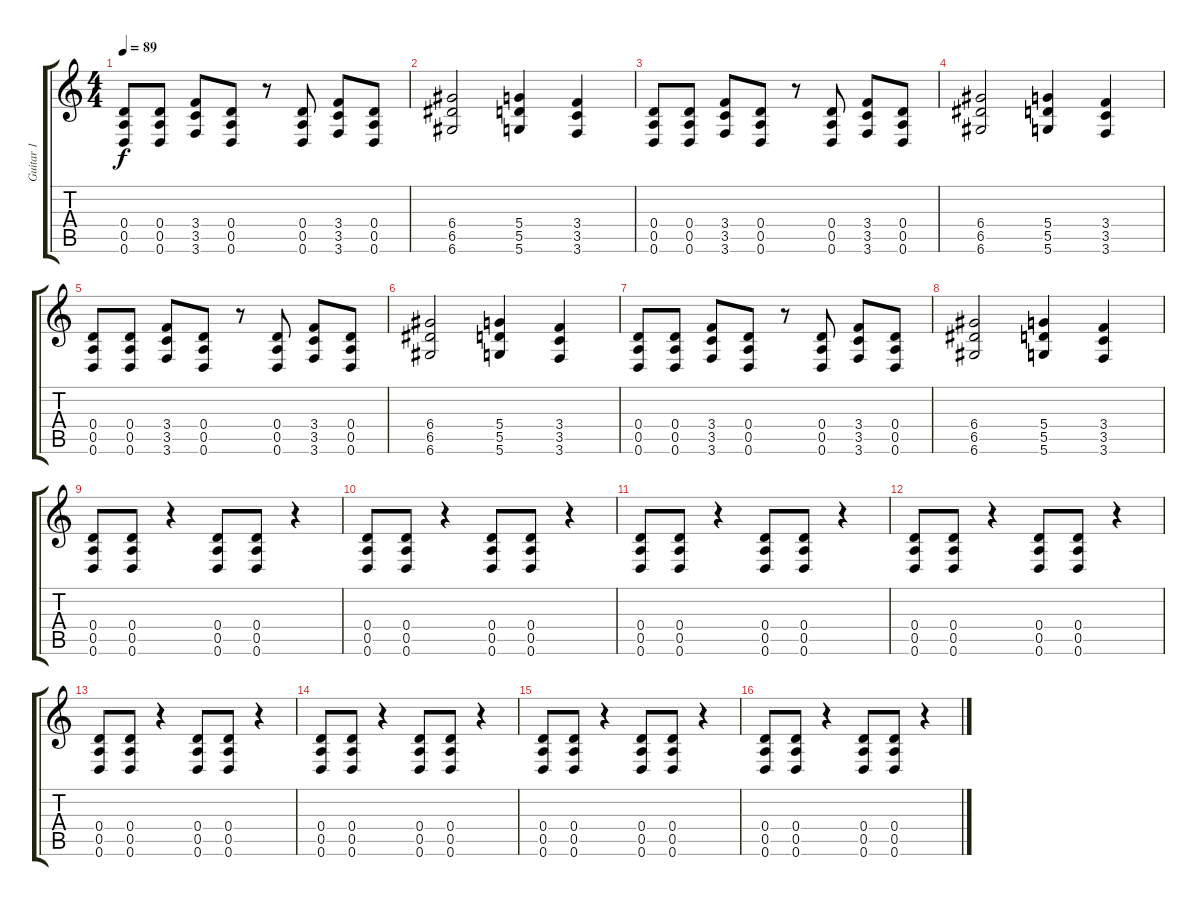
\track ("Guitar 1" "Guitar 1") {instrument distortionguitar}
\staff {score tabs}
\tuning (E4 B3 G3 D3 A2 D2) {hide}
\ts (4 4)
\tempo 89
\clef g2
\ks c
(0.4 0.5 0.6).8{dy f} (0.4 0.5 0.6).8 (3.4 3.5 3.6).8 (0.4 0.5 0.6).8 r.8 (0.4 0.5 0.6).8 (3.4 3.5 3.6).8 (0.4 0.5 0.6).8 |
(6.4 6.5 6.6).2 (5.4 5.5 5.6).4 (3.4 3.5 3.6).4 |
(0.4 0.5 0.6).8 (0.4 0.5 0.6).8 (3.4 3.5 3.6).8 (0.4 0.5 0.6).8 r.8 (0.4 0.5 0.6).8 (3.4 3.5 3.6).8 (0.4 0.5 0.6).8 |
(6.4 6.5 6.6).2 (5.4 5.5 5.6).4 (3.4 3.5 3.6).4 |
(0.4 0.5 0.6).8 (0.4 0.5 0.6).8 (3.4 3.5 3.6).8 (0.4 0.5 0.6).8 r.8 (0.4 0.5 0.6).8 (3.4 3.5 3.6).8 (0.4 0.5 0.6).8 |
(6.4 6.5 6.6).2 (5.4 5.5 5.6).4 (3.4 3.5 3.6).4 |
(0.4 0.5 0.6).8 (0.4 0.5 0.6).8 (3.4 3.5 3.6).8 (0.4 0.5 0.6).8 r.8 (0.4 0.5 0.6).8 (3.4 3.5 3.6).8 (0.4 0.5 0.6).8 |
(6.4 6.5 6.6).2 (5.4 5.5 5.6).4 (3.4 3.5 3.6).4 |
(0.4 0.5 0.6).8 (0.4 0.5 0.6).8 r.4 (0.4 0.5 0.6).8 (0.4 0.5 0.6).8 r.4 |
(0.4 0.5 0.6).8 (0.4 0.5 0.6).8 r.4 (0.4 0.5 0.6).8 (0.4 0.5 0.6).8 r.4 |
(0.4 0.5 0.6).8 (0.4 0.5 0.6).8 r.4 (0.4 0.5 0.6).8 (0.4 0.5 0.6).8 r.4 |
(0.4 0.5 0.6).8 (0.4 0.5 0.6).8 r.4 (0.4 0.5 0.6).8 (0.4 0.5 0.6).8 r.4 |
(0.4 0.5 0.6).8 (0.4 0.5 0.6).8 r.4 (0.4 0.5 0.6).8 (0.4 0.5 0.6).8 r.4 |
(0.4 0.5 0.6).8 (0.4 0.5 0.6).8 r.4 (0.4 0.5 0.6).8 (0.4 0.5 0.6).8 r.4 |
(0.4 0.5 0.6).8 (0.4 0.5 0.6).8 r.4 (0.4 0.5 0.6).8 (0.4 0.5 0.6).8 r.4 |
(0.4 0.5 0.6).8 (0.4 0.5 0.6).8 r.4 (0.4 0.5 0.6).8 (0.4 0.5 0.6).8 r.4
